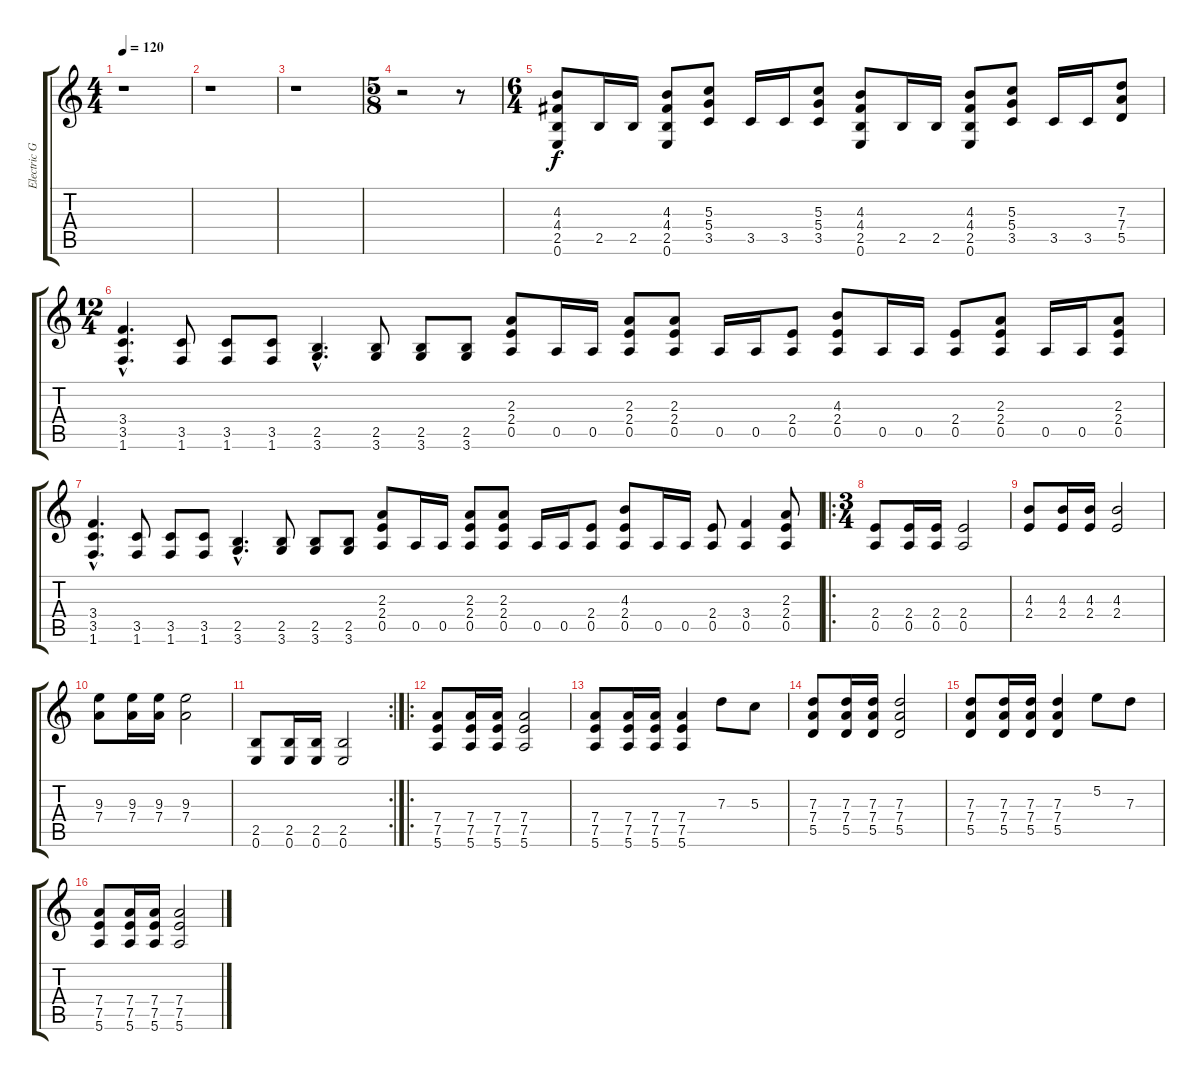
\track ("Electric Guitar 2 (Disto)" "Electric G") {instrument distortionguitar}
\staff {score tabs}
\tuning (E4 B3 G3 D3 A2 E2) {hide}
\ts (4 4)
\tempo 120
\clef g2
\ks c
r.1{dy f} |
r.1 |
r.1 |
\ts (5 8)
r.2 r.8 |
\ts (6 4)
(4.3 4.4 2.5 0.6).8 2.5.16 2.5.16 (4.3 4.4 2.5 0.6).8 (5.3 5.4 3.5).8 3.5.16 3.5.16 (5.3 5.4 3.5).8 (4.3 4.4 2.5 0.6).8 2.5.16 2.5.16 (4.3 4.4 2.5 0.6).8 (5.3 5.4 3.5).8 3.5.16 3.5.16 (7.3 7.4 5.5).8 |
\ts (12 4)
(3.4{hac} 3.5{hac} 1.6{hac}).4{d} (3.5 1.6).8 (3.5 1.6).8 (3.5 1.6).8 (2.5{hac} 3.6{hac}).4{d} (2.5 3.6).8 (2.5 3.6).8 (2.5 3.6).8 (2.3 2.4 0.5).8 0.5.16 0.5.16 (2.3 2.4 0.5).8 (2.3 2.4 0.5).8 0.5.16 0.5.16 (2.4 0.5).8 (4.3 2.4 0.5).8 0.5.16 0.5.16 (2.4 0.5).8 (2.3 2.4 0.5).8 0.5.16 0.5.16 (2.3 2.4 0.5).8 |
(3.4{hac} 3.5{hac} 1.6{hac}).4{d} (3.5 1.6).8 (3.5 1.6).8 (3.5 1.6).8 (2.5{hac} 3.6{hac}).4{d} (2.5 3.6).8 (2.5 3.6).8 (2.5 3.6).8 (2.3 2.4 0.5).8 0.5.16 0.5.16 (2.3 2.4 0.5).8 (2.3 2.4 0.5).8 0.5.16 0.5.16 (2.4 0.5).8 (4.3 2.4 0.5).8 0.5.16 0.5.16 (2.4 0.5).8 (3.4 0.5).4 (2.3 2.4 0.5).8 |
\ro
\ts (3 4)
(2.4 0.5).8 (2.4 0.5).16 (2.4 0.5).16 (2.4 0.5).2 |
(4.3 2.4).8 (4.3 2.4).16 (4.3 2.4).16 (4.3 2.4).2 |
(9.3 7.4).8 (9.3 7.4).16 (9.3 7.4).16 (9.3 7.4).2 |
\rc 2
(2.5 0.6).8 (2.5 0.6).16 (2.5 0.6).16 (2.5 0.6).2 |
\ro
(7.4 7.5 5.6).8 (7.4 7.5 5.6).16 (7.4 7.5 5.6).16 (7.4 7.5 5.6).2 |
(7.4 7.5 5.6).8 (7.4 7.5 5.6).16 (7.4 7.5 5.6).16 (7.4 7.5 5.6).4 7.3.8 5.3.8 |
(7.3 7.4 5.5).8 (7.3 7.4 5.5).16 (7.3 7.4 5.5).16 (7.3 7.4 5.5).2 |
(7.3 7.4 5.5).8 (7.3 7.4 5.5).16 (7.3 7.4 5.5).16 (7.3 7.4 5.5).4 5.2.8 7.3.8 |
(7.4 7.5 5.6).8 (7.4 7.5 5.6).16 (7.4 7.5 5.6).16 (7.4 7.5 5.6).2
